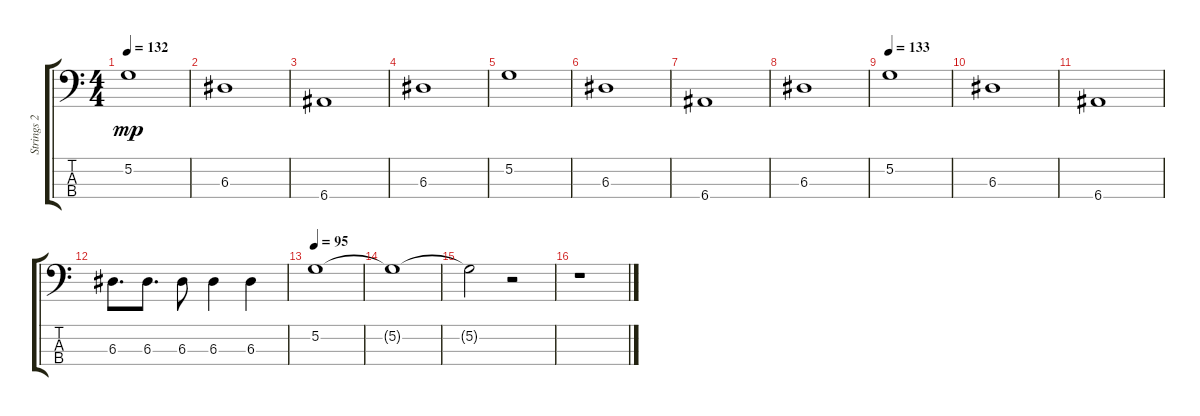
\track ("Strings 2" "Strings 2") {instrument contrabass}
\staff {score tabs}
\tuning (G2 D2 A1 E1) {hide}
\ts (4 4)
\tempo 132
\clef f4
\ks c
5.2.1{dy mp} |
6.3.1 |
6.4.1 |
6.3.1 |
5.2.1 |
6.3.1 |
6.4.1 |
6.3.1 |
\tempo 133
5.2.1 |
6.3.1 |
6.4.1 |
6.3.8{d} 6.3.8{d} 6.3.8 6.3.4 6.3.4 |
\tempo 95
5.2.1 |
5.2{t}.1 |
5.2{t}.2 r.2 |
r.1
